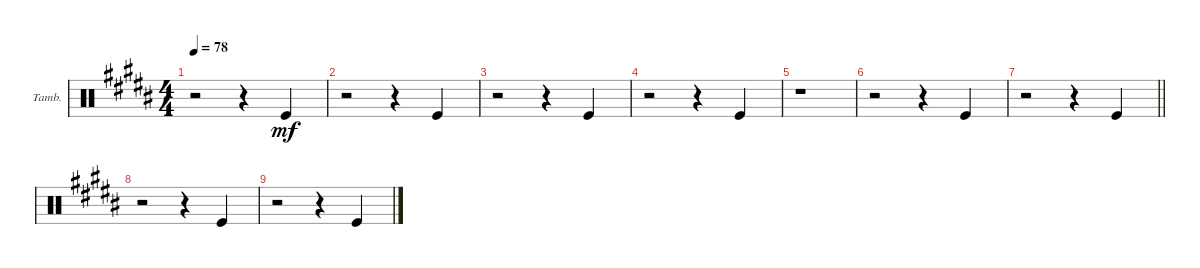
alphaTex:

\bracketExtendMode groupsimilarinstruments
\firstSystemTrackNameOrientation horizontal
\otherSystemsTrackNameOrientation horizontal
\track ("Tambourine" "Tamb.") {instrument percussion}
\staff {score}
\articulation defaults
\ts (4 4)
\tempo 78
\clef neutral
\ks g#minor
r.2{dy mf} r.4 "Kick (hit)".4 |
r.2 r.4 "Kick (hit)".4 |
r.2 r.4 "Kick (hit)".4 |
r.2 r.4 "Kick (hit)".4 |
r.1 |
r.2 r.4 "Kick (hit)".4 |
\barLineRight lightlight
r.2 r.4 "Kick (hit)".4 |
r.2 r.4 "Kick (hit)".4 |
r.2 r.4 "Kick (hit)".4
